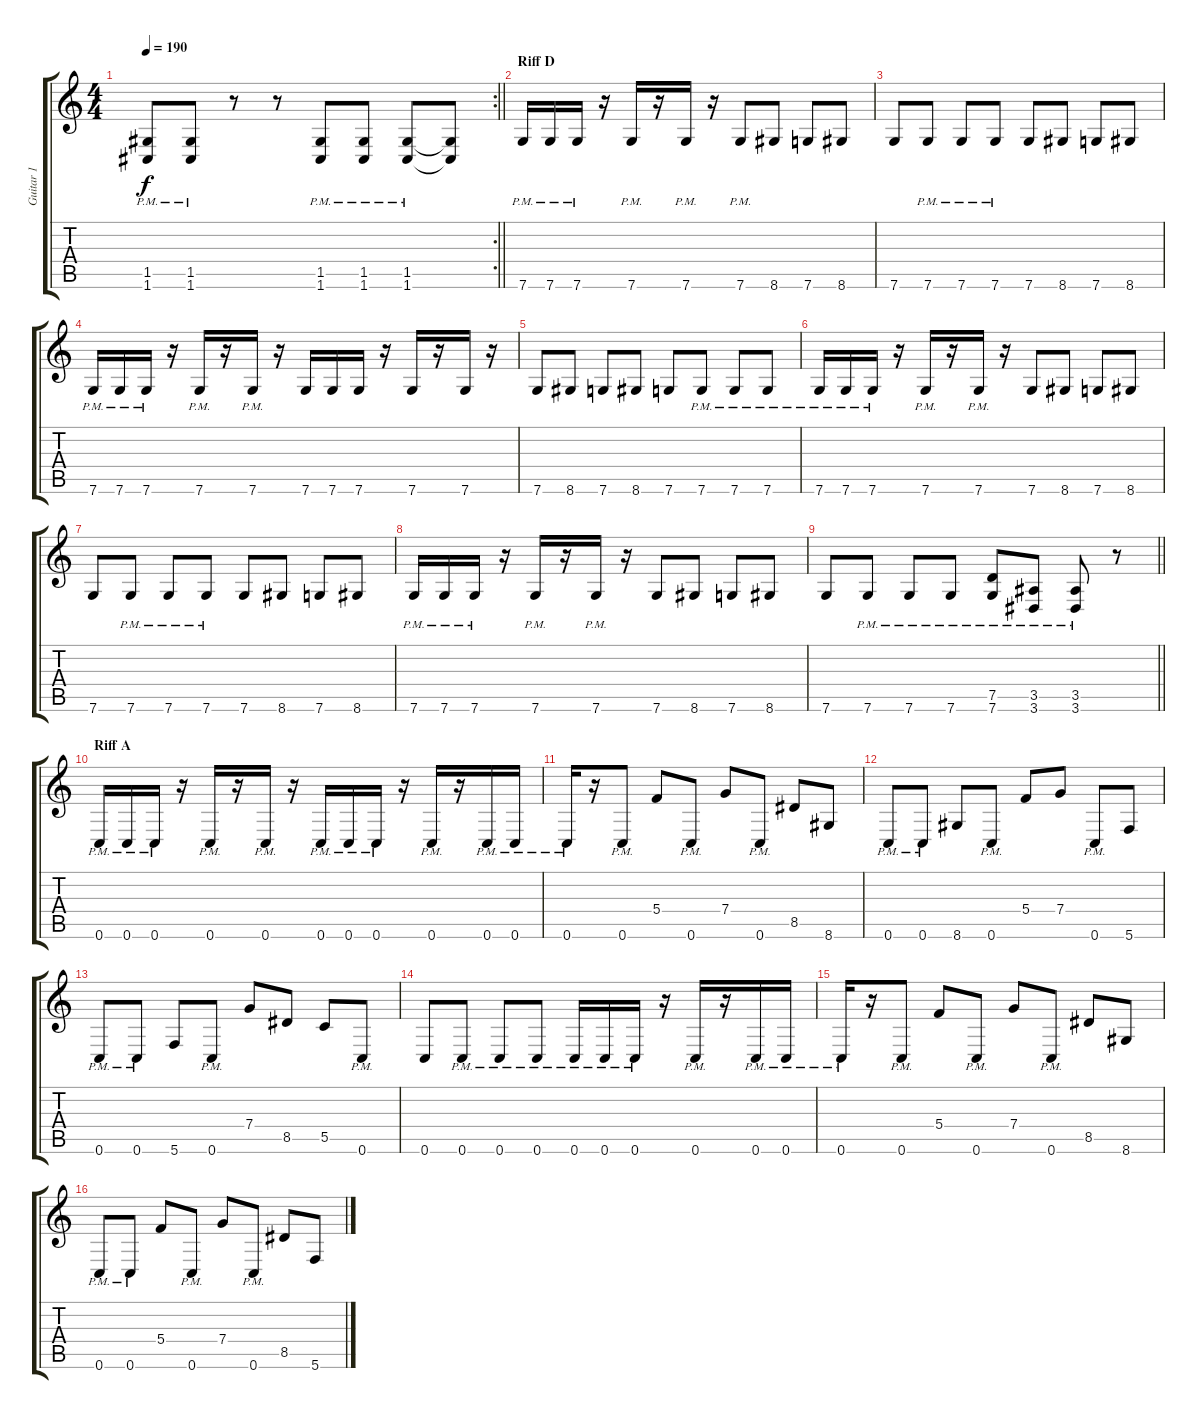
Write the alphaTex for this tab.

\track ("Guitar 1" "Guitar 1") {instrument distortionguitar}
\staff {score tabs}
\tuning (D4 A3 F3 C3 G2 C2) {hide}
\rc 2
\ts (4 4)
\tempo 190
\clef g2
\barLineRight lightlight
\ks c
(1.5{pm} 1.6{pm}).8{dy f} (1.5{pm} 1.6{pm}).8 r.8 r.8 (1.5{pm} 1.6{pm}).8 (1.5{pm} 1.6{pm}).8 (1.5{pm} 1.6{pm}).8 (1.5{t} 1.6{t}).8 |
\section ("" "Riff D")
7.6{pm}.16 7.6{pm}.16 7.6{pm}.16 r.16 7.6{pm}.16 r.16 7.6{pm}.16 r.16 7.6{pm}.8 8.6.8 7.6.8 8.6.8 |
7.6.8 7.6{pm}.8 7.6{pm}.8 7.6{pm}.8 7.6.8 8.6.8 7.6.8 8.6.8 |
7.6{pm}.16 7.6{pm}.16 7.6{pm}.16 r.16 7.6{pm}.16 r.16 7.6{pm}.16 r.16 7.6.16 7.6.16 7.6.16 r.16 7.6.16 r.16 7.6.16 r.16 |
7.6.8 8.6.8 7.6.8 8.6.8 7.6.8 7.6{pm}.8 7.6{pm}.8 7.6{pm}.8 |
7.6{pm}.16 7.6{pm}.16 7.6{pm}.16 r.16 7.6{pm}.16 r.16 7.6{pm}.16 r.16 7.6.8 8.6.8 7.6.8 8.6.8 |
7.6.8 7.6{pm}.8 7.6{pm}.8 7.6{pm}.8 7.6.8 8.6.8 7.6.8 8.6.8 |
7.6{pm}.16 7.6{pm}.16 7.6{pm}.16 r.16 7.6{pm}.16 r.16 7.6{pm}.16 r.16 7.6.8 8.6.8 7.6.8 8.6.8 |
\barLineRight lightlight
7.6.8 7.6{pm}.8 7.6{pm}.8 7.6{pm}.8 (7.5{pm} 7.6).8 (3.5{pm} 3.6).8 (3.5{pm} 3.6).8 r.8 |
\section ("" "Riff A")
0.6{pm}.16 0.6{pm}.16 0.6{pm}.16 r.16 0.6{pm}.16 r.16 0.6{pm}.16 r.16 0.6{pm}.16 0.6{pm}.16 0.6{pm}.16 r.16 0.6{pm}.16 r.16 0.6{pm}.16 0.6{pm}.16 |
0.6{pm}.16 r.16 0.6{pm}.8 5.4.8 0.6{pm}.8 7.4.8 0.6{pm}.8 8.5.8 8.6.8 |
0.6{pm}.8 0.6{pm}.8 8.6.8 0.6{pm}.8 5.4.8 7.4.8 0.6{pm}.8 5.6.8 |
0.6{pm}.8 0.6{pm}.8 5.6.8 0.6{pm}.8 7.4.8 8.5.8 5.5.8 0.6{pm}.8 |
0.6.8 0.6{pm}.8 0.6{pm}.8 0.6{pm}.8 0.6{pm}.16 0.6{pm}.16 0.6{pm}.16 r.16 0.6{pm}.16 r.16 0.6{pm}.16 0.6{pm}.16 |
0.6{pm}.16 r.16 0.6{pm}.8 5.4.8 0.6{pm}.8 7.4.8 0.6{pm}.8 8.5.8 8.6.8 |
0.6{pm}.8 0.6{pm}.8 5.4.8 0.6{pm}.8 7.4.8 0.6{pm}.8 8.5.8 5.6.8
